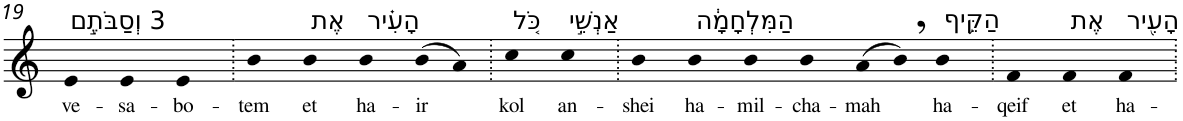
**kern	**text
*part1	*part1
*staff1	*staff1
*I"Piano	*
*I'Pno	*
!!LO:PB:g=z
*clefG2	*
*k[]	*
=19	=19
!LO:TX:a:t=3 וְסַבֹּתֶ֣ם	!
!	!LO:LY:b
4e	ve-
!	!LO:LY:b
4e	-sa-
!	!LO:LY:b
4e	-bo-
=20.	=20.
!	!LO:LY:b
4b	-tem
!LO:TX:a:t=אֶת	!
!	!LO:LY:b
4b	et
!LO:TX:a:t=הָעִ֗יר	!
!	!LO:LY:b
4b	ha-
!	!LO:LY:b
(>8b	-ir
8a)	.
=21.	=21.
!LO:TX:a:t=כֹּ֚ל	!
!	!LO:LY:b
4cc	kol
!LO:TX:a:t=אַנְשֵׁ֣י	!
!	!LO:LY:b
4cc	an-
=22.	=22.
!	!LO:LY:b
4b	-shei
!LO:TX:a:t=הַמִּלְחָמָ֔ה	!
!	!LO:LY:b
4b	ha-
!	!LO:LY:b
4b	-mil-
!	!LO:LY:b
4b	-cha-
!	!LO:LY:b
(>8a	-mah
8b,)	.
!LO:TX:a:t=הַקֵּ֥יף	!
!	!LO:LY:b
4b	ha-
=23.	=23.
!	!LO:LY:b
4f	-qeif
!LO:TX:a:t=אֶת	!
!	!LO:LY:b
4f	et
!LO:TX:a:t=הָעִ֖יר	!
!	!LO:LY:b
4f	ha-
=.	=.
*-	*-
